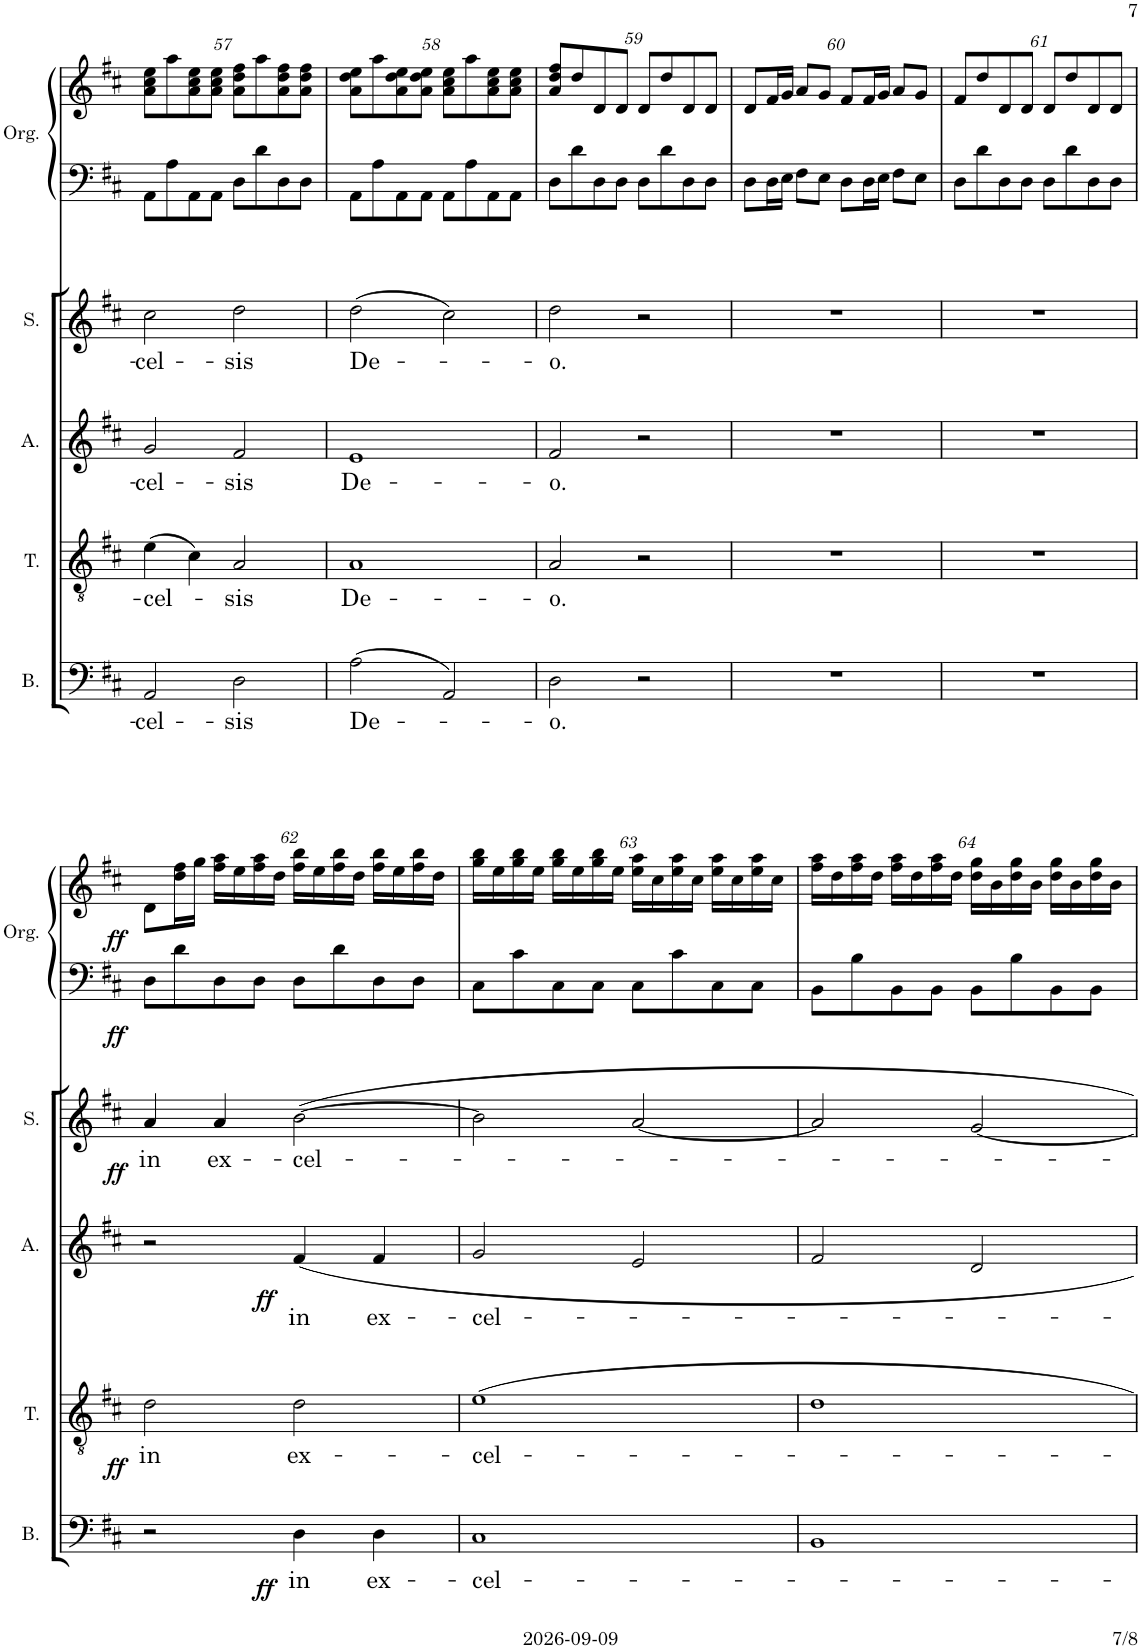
**kern	**text	**dynam	**kern	**text	**dynam	**kern	**text	**dynam	**kern	**text	**dynam	**kern	**kern	**dynam
*part5	*part5	*part5	*part4	*part4	*part4	*part3	*part3	*part3	*part2	*part2	*part2	*part1	*part1	*part1
*staff6	*staff6	*staff6	*staff5	*staff5	*staff5	*staff4	*staff4	*staff4	*staff3	*staff3	*staff3	*staff2	*staff1	*staff1/2
*I"Bass	*	*	*I"Tenor	*	*	*I"Alto	*	*	*I"Soprano	*	*	*I"Organ	*	*
*I'B.	*	*	*I'T.	*	*	*I'A.	*	*	*I'S.	*	*	*I'Org.	*	*
!!LO:PB:g=z
*clefF4	*	*	*clefGv2	*	*	*clefG2	*	*	*clefG2	*	*	*clefF4	*clefG2	*
*k[f#c#]	*	*	*k[f#c#]	*	*	*k[f#c#]	*	*	*k[f#c#]	*	*	*k[f#c#]	*k[f#c#]	*
*M4/4	*	*	*M4/4	*	*	*M4/4	*	*	*M4/4	*	*	*M4/4	*M4/4	*
*met(c)	*	*	*met(c)	*	*	*met(c)	*	*	*met(c)	*	*	*met(c)	*met(c)	*
=57	=57	=57	=57	=57	=57	=57	=57	=57	=57	=57	=57	=57	=57	=57
!	!LO:LY:b	!	!	!LO:LY:b	!	!	!LO:LY:b	!	!	!LO:LY:b	!	!	!	!
2AA/	-cel-	.	(4e\	-cel-	.	2g/	-cel-	.	2cc#\	-cel-	.	8AA\L	8a\ 8cc#\ 8ee\L	.
.	.	.	.	.	.	.	.	.	.	.	.	8A\	8aa\	.
.	.	.	4c#\)	.	.	.	.	.	.	.	.	8AA\	8a\ 8cc#\ 8ee\	.
.	.	.	.	.	.	.	.	.	.	.	.	8AA\J	8a\ 8cc#\ 8ee\J	.
!	!LO:LY:b	!	!	!LO:LY:b	!	!	!LO:LY:b	!	!	!LO:LY:b	!	!	!	!
2D\	-sis	.	2A/	-sis	.	2f#/	-sis	.	2dd\	-sis	.	8D\L	8a\ 8dd\ 8ff#\L	.
.	.	.	.	.	.	.	.	.	.	.	.	8d\	8aa\	.
.	.	.	.	.	.	.	.	.	.	.	.	8D\	8a\ 8dd\ 8ff#\	.
.	.	.	.	.	.	.	.	.	.	.	.	8D\J	8a\ 8dd\ 8ff#\J	.
=58	=58	=58	=58	=58	=58	=58	=58	=58	=58	=58	=58	=58	=58	=58
!	!LO:LY:b	!	!	!LO:LY:b	!	!	!LO:LY:b	!	!	!LO:LY:b	!	!	!	!
(2A\	De-	.	1A	De-	.	1e	De-	.	(2dd\	De-	.	8AA\L	8a\ 8dd\ 8ee\L	.
.	.	.	.	.	.	.	.	.	.	.	.	8A\	8aa\	.
.	.	.	.	.	.	.	.	.	.	.	.	8AA\	8a\ 8dd\ 8ee\	.
.	.	.	.	.	.	.	.	.	.	.	.	8AA\J	8a\ 8dd\ 8ee\J	.
2AA/)	.	.	.	.	.	.	.	.	2cc#\)	.	.	8AA\L	8a\ 8cc#\ 8ee\L	.
.	.	.	.	.	.	.	.	.	.	.	.	8A\	8aa\	.
.	.	.	.	.	.	.	.	.	.	.	.	8AA\	8a\ 8cc#\ 8ee\	.
.	.	.	.	.	.	.	.	.	.	.	.	8AA\J	8a\ 8cc#\ 8ee\J	.
=59	=59	=59	=59	=59	=59	=59	=59	=59	=59	=59	=59	=59	=59	=59
!	!LO:LY:b	!	!	!LO:LY:b	!	!	!LO:LY:b	!	!	!LO:LY:b	!	!	!	!
2D\	-o.	.	2A/	-o.	.	2f#/	-o.	.	2dd\	-o.	.	8D\L	8a/ 8dd/ 8ff#/L	.
.	.	.	.	.	.	.	.	.	.	.	.	8d\	8dd/	.
.	.	.	.	.	.	.	.	.	.	.	.	8D\	8d/	.
.	.	.	.	.	.	.	.	.	.	.	.	8D\J	8d/J	.
2r	.	.	2r	.	.	2r	.	.	2r	.	.	8D\L	8d/L	.
.	.	.	.	.	.	.	.	.	.	.	.	8d\	8dd/	.
.	.	.	.	.	.	.	.	.	.	.	.	8D\	8d/	.
.	.	.	.	.	.	.	.	.	.	.	.	8D\J	8d/J	.
=60	=60	=60	=60	=60	=60	=60	=60	=60	=60	=60	=60	=60	=60	=60
1r	.	.	1r	.	.	1r	.	.	1r	.	.	8D\L	8d/L	.
.	.	.	.	.	.	.	.	.	.	.	.	16D\L	16f#/L	.
.	.	.	.	.	.	.	.	.	.	.	.	16E\JJ	16g/JJ	.
.	.	.	.	.	.	.	.	.	.	.	.	8F#\L	8a/L	.
.	.	.	.	.	.	.	.	.	.	.	.	8E\J	8g/J	.
.	.	.	.	.	.	.	.	.	.	.	.	8D\L	8f#/L	.
.	.	.	.	.	.	.	.	.	.	.	.	16D\L	16f#/L	.
.	.	.	.	.	.	.	.	.	.	.	.	16E\JJ	16g/JJ	.
.	.	.	.	.	.	.	.	.	.	.	.	8F#\L	8a/L	.
.	.	.	.	.	.	.	.	.	.	.	.	8E\J	8g/J	.
=61	=61	=61	=61	=61	=61	=61	=61	=61	=61	=61	=61	=61	=61	=61
1r	.	.	1r	.	.	1r	.	.	1r	.	.	8D\L	8f#/L	.
.	.	.	.	.	.	.	.	.	.	.	.	8d\	8dd/	.
.	.	.	.	.	.	.	.	.	.	.	.	8D\	8d/	.
.	.	.	.	.	.	.	.	.	.	.	.	8D\J	8d/J	.
.	.	.	.	.	.	.	.	.	.	.	.	8D\L	8d/L	.
.	.	.	.	.	.	.	.	.	.	.	.	8d\	8dd/	.
.	.	.	.	.	.	.	.	.	.	.	.	8D\	8d/	.
.	.	.	.	.	.	.	.	.	.	.	.	8D\J	8d/J	.
!!LO:LB:g=z
=62	=62	=62	=62	=62	=62	=62	=62	=62	=62	=62	=62	=62	=62	=62
!	!	!	!	!LO:LY:b	!LO:DY:b	!	!	!	!	!LO:LY:b	!LO:DY:b	!	!	!LO:DY:b=2
!	!	!	!	!	!	!	!	!	!	!	!	!	!	!LO:DY:n=1:b
2r	.	.	2d\	in	ff	2r	.	.	4a/	in	ff	8D\L	8d\L	ff ff
.	.	.	.	.	.	.	.	.	.	.	.	8d\	16dd\ 16ff#\L	.
.	.	.	.	.	.	.	.	.	.	.	.	.	16gg\JJ	.
!	!	!	!	!	!	!	!	!	!	!LO:LY:b	!	!	!	!
.	.	.	.	.	.	.	.	.	4a/	ex-	.	8D\	16ff#\ 16aa\LL	.
.	.	.	.	.	.	.	.	.	.	.	.	.	16ee\	.
.	.	.	.	.	.	.	.	.	.	.	.	8D\J	16ff#\ 16aa\	.
.	.	.	.	.	.	.	.	.	.	.	.	.	16dd\JJ	.
!	!LO:LY:b	!LO:DY:b	!	!LO:LY:b	!	!	!LO:LY:b	!LO:DY:b	!	!LO:LY:b	!	!	!	!
4D\	-in	ff	2d\	-ex-	.	4f#/	-in	ff	[2b\	-cel-	.	8D\L	16ff#\ 16bb\LL	.
.	.	.	.	.	.	.	.	.	.	.	.	.	16ee\	.
.	.	.	.	.	.	.	.	.	.	.	.	8d\	16ff#\ 16bb\	.
.	.	.	.	.	.	.	.	.	.	.	.	.	16dd\JJ	.
!	!LO:LY:b	!	!	!	!	!	!LO:LY:b	!	!	!	!	!	!	!
4D\	ex-	.	.	.	.	4f#/	ex-	.	.	.	.	8D\	16ff#\ 16bb\LL	.
.	.	.	.	.	.	.	.	.	.	.	.	.	16ee\	.
.	.	.	.	.	.	.	.	.	.	.	.	8D\J	16ff#\ 16bb\	.
.	.	.	.	.	.	.	.	.	.	.	.	.	16dd\JJ	.
=63	=63	=63	=63	=63	=63	=63	=63	=63	=63	=63	=63	=63	=63	=63
!	!LO:LY:b	!	!	!LO:LY:b	!	!	!LO:LY:b	!	!	!	!	!	!	!
1C#	-cel-	.	1e	-cel-	.	2g/	-cel-	.	2b\]	.	.	8C#\L	16gg\ 16bb\LL	.
.	.	.	.	.	.	.	.	.	.	.	.	.	16ee\	.
.	.	.	.	.	.	.	.	.	.	.	.	8c#\	16gg\ 16bb\	.
.	.	.	.	.	.	.	.	.	.	.	.	.	16ee\JJ	.
.	.	.	.	.	.	.	.	.	.	.	.	8C#\	16gg\ 16bb\LL	.
.	.	.	.	.	.	.	.	.	.	.	.	.	16ee\	.
.	.	.	.	.	.	.	.	.	.	.	.	8C#\J	16gg\ 16bb\	.
.	.	.	.	.	.	.	.	.	.	.	.	.	16ee\JJ	.
.	.	.	.	.	.	2e/	.	.	[2a/	.	.	8C#\L	16ee\ 16aa\LL	.
.	.	.	.	.	.	.	.	.	.	.	.	.	16cc#\	.
.	.	.	.	.	.	.	.	.	.	.	.	8c#\	16ee\ 16aa\	.
.	.	.	.	.	.	.	.	.	.	.	.	.	16cc#\JJ	.
.	.	.	.	.	.	.	.	.	.	.	.	8C#\	16ee\ 16aa\LL	.
.	.	.	.	.	.	.	.	.	.	.	.	.	16cc#\	.
.	.	.	.	.	.	.	.	.	.	.	.	8C#\J	16ee\ 16aa\	.
.	.	.	.	.	.	.	.	.	.	.	.	.	16cc#\JJ	.
=64	=64	=64	=64	=64	=64	=64	=64	=64	=64	=64	=64	=64	=64	=64
1BB	.	.	1d	.	.	2f#/	.	.	2a/]	.	.	8BB\L	16ff#\ 16aa\LL	.
.	.	.	.	.	.	.	.	.	.	.	.	.	16dd\	.
.	.	.	.	.	.	.	.	.	.	.	.	8B\	16ff#\ 16aa\	.
.	.	.	.	.	.	.	.	.	.	.	.	.	16dd\JJ	.
.	.	.	.	.	.	.	.	.	.	.	.	8BB\	16ff#\ 16aa\LL	.
.	.	.	.	.	.	.	.	.	.	.	.	.	16dd\	.
.	.	.	.	.	.	.	.	.	.	.	.	8BB\J	16ff#\ 16aa\	.
.	.	.	.	.	.	.	.	.	.	.	.	.	16dd\JJ	.
.	.	.	.	.	.	2d/	.	.	[2g/	.	.	8BB\L	16dd\ 16gg\LL	.
.	.	.	.	.	.	.	.	.	.	.	.	.	16b\	.
.	.	.	.	.	.	.	.	.	.	.	.	8B\	16dd\ 16gg\	.
.	.	.	.	.	.	.	.	.	.	.	.	.	16b\JJ	.
.	.	.	.	.	.	.	.	.	.	.	.	8BB\	16dd\ 16gg\LL	.
.	.	.	.	.	.	.	.	.	.	.	.	.	16b\	.
.	.	.	.	.	.	.	.	.	.	.	.	8BB\J	16dd\ 16gg\	.
.	.	.	.	.	.	.	.	.	.	.	.	.	16b\JJ	.
=	=	=	=	=	=	=	=	=	=	=	=	=	=	=
*-	*-	*-	*-	*-	*-	*-	*-	*-	*-	*-	*-	*-	*-	*-
